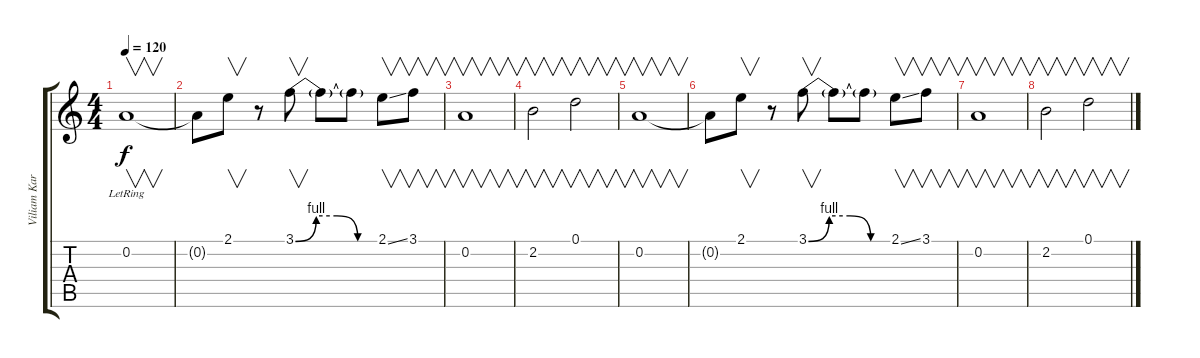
\track ("Viliam Karkoska" "Viliam Kar") {instrument electricguitarjazz}
\staff {score tabs}
\tuning (D4 A3 F3 C3 G2 C2) {hide}
\ts (4 4)
\tempo 120
\clef g2
\ks c
0.2{lr}.1{v dy f} |
0.2{t}.8 2.1.8{v} r.8 3.1{be (custom 0 0 15 4 30 4 45 0 60 0)}.8{v} 3.1{t}.8 3.1{t}.8 2.1{ss}.8{v} 3.1.8{v} |
0.2.1{v} |
2.2.2{v} 0.1.2{v} |
0.2.1{v} |
0.2{t}.8 2.1.8{v} r.8 3.1{be (custom 0 0 15 4 30 4 45 0 60 0)}.8{v} 3.1{t}.8 3.1{t}.8 2.1{ss}.8{v} 3.1.8{v} |
0.2.1{v} |
2.2.2{v} 0.1.2{v}
